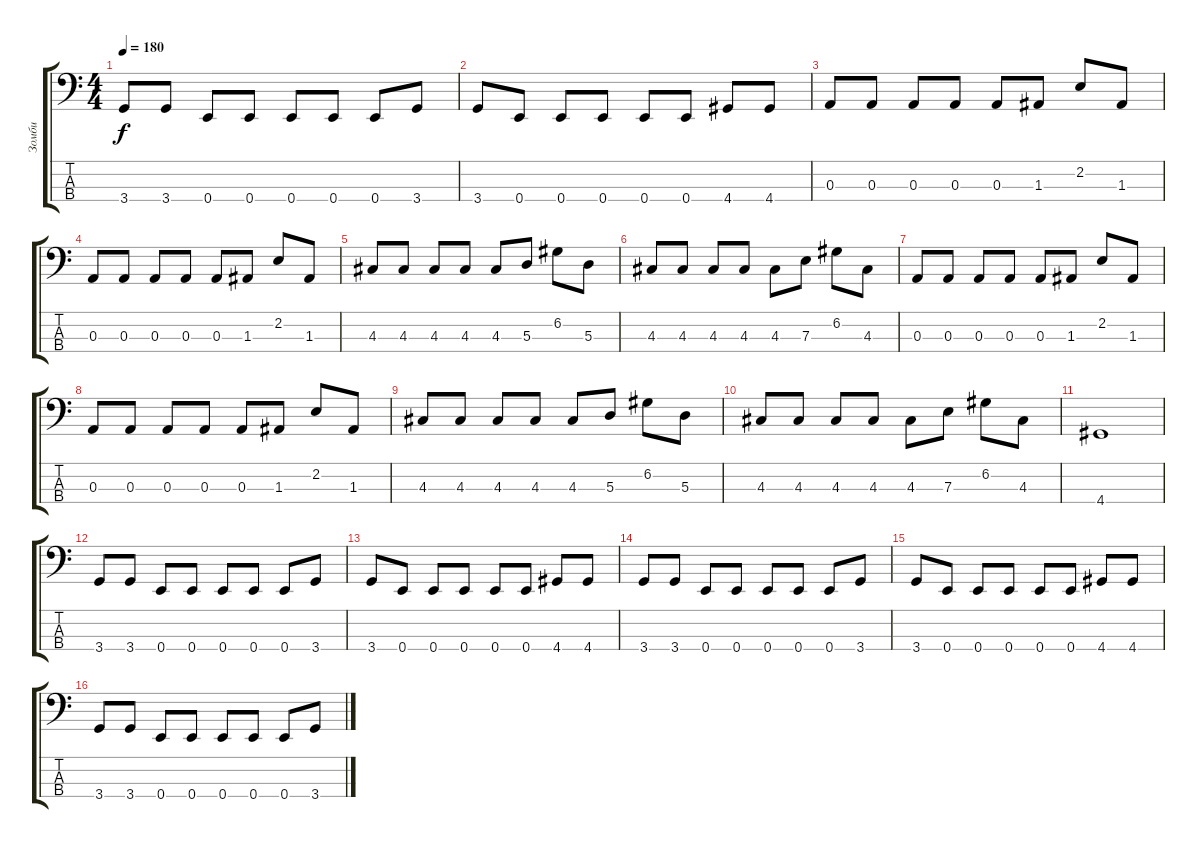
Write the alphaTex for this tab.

\track ("Зомби" "Зомби") {instrument electricbasspick}
\staff {score tabs}
\tuning (G2 D2 A1 E1) {hide}
\ts (4 4)
\tempo 180
\clef f4
\ks c
3.4.8{dy f} 3.4.8 0.4.8 0.4.8 0.4.8 0.4.8 0.4.8 3.4.8 |
3.4.8 0.4.8 0.4.8 0.4.8 0.4.8 0.4.8 4.4.8 4.4.8 |
0.3.8 0.3.8 0.3.8 0.3.8 0.3.8 1.3.8 2.2.8 1.3.8 |
0.3.8 0.3.8 0.3.8 0.3.8 0.3.8 1.3.8 2.2.8 1.3.8 |
4.3.8 4.3.8 4.3.8 4.3.8 4.3.8 5.3.8 6.2.8 5.3.8 |
4.3.8 4.3.8 4.3.8 4.3.8 4.3.8 7.3.8 6.2.8 4.3.8 |
0.3.8 0.3.8 0.3.8 0.3.8 0.3.8 1.3.8 2.2.8 1.3.8 |
0.3.8 0.3.8 0.3.8 0.3.8 0.3.8 1.3.8 2.2.8 1.3.8 |
4.3.8 4.3.8 4.3.8 4.3.8 4.3.8 5.3.8 6.2.8 5.3.8 |
4.3.8 4.3.8 4.3.8 4.3.8 4.3.8 7.3.8 6.2.8 4.3.8 |
4.4.1 |
3.4.8 3.4.8 0.4.8 0.4.8 0.4.8 0.4.8 0.4.8 3.4.8 |
3.4.8 0.4.8 0.4.8 0.4.8 0.4.8 0.4.8 4.4.8 4.4.8 |
3.4.8 3.4.8 0.4.8 0.4.8 0.4.8 0.4.8 0.4.8 3.4.8 |
3.4.8 0.4.8 0.4.8 0.4.8 0.4.8 0.4.8 4.4.8 4.4.8 |
3.4.8 3.4.8 0.4.8 0.4.8 0.4.8 0.4.8 0.4.8 3.4.8
